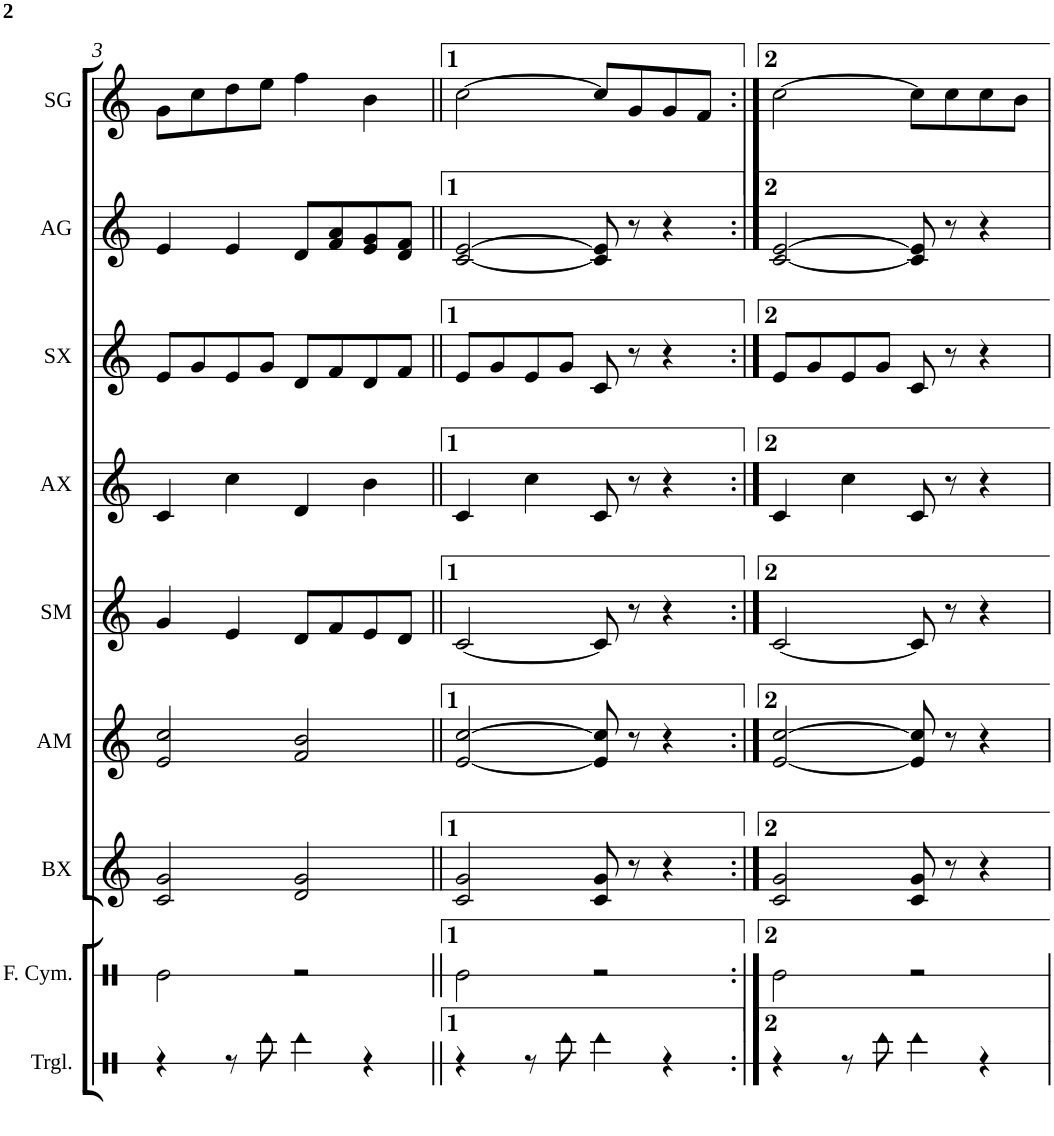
**kern	**kern	**kern	**kern	**kern	**kern	**kern	**kern	**kern
*part9	*part8	*part7	*part6	*part5	*part4	*part3	*part2	*part1
*staff9	*staff8	*staff7	*staff6	*staff5	*staff4	*staff3	*staff2	*staff1
*I"Triangle	*I"Finger Cymbals	*I"Bass Xylophone	*I"Alto Metallophone	*I"Soprano Metallophone	*I"Alto Xylophone	*I"Soprano Xylophone	*I"Alto Glockenspiel	*I"Soprano Glockenspiel
*I'Trgl.	*I'F. Cym.	*I'BX	*I'AM	*I'SM	*I'AX	*I'SX	*I'AG	*I'SG
!!LO:PB:g=z
*clefX	*clefX	*clefG2	*clefG2	*clefG2	*clefG2	*clefG2	*clefG2	*clefG2
*	*	*Trd7c12	*	*Trd-7c-12	*	*Trd-7c-12	*Trd-7c-12	*Trd-14c-24
*k[]	*k[]	*k[]	*k[]	*k[]	*k[]	*k[]	*k[]	*k[]
*M4/4	*M4/4	*M4/4	*M4/4	*M4/4	*M4/4	*M4/4	*M4/4	*M4/4
=3	=3	=3	=3	=3	=3	=3	=3	=3
4r	2Re\	2c/ 2g/	2e/ 2cc/	4g/	4c/	8e/L	4e/	8g\L
.	.	.	.	.	.	8g/	.	8cc\
8r	.	.	.	4e/	4cc\	8e/	4e/	8dd\
!LO:N:head=solid	!	!	!	!	!	!	!	!
8Rcc\	.	.	.	.	.	8g/J	.	8ee\J
!LO:N:head=solid	!	!	!	!	!	!	!	!
4Rcc\	2r	2d/ 2g/	2f/ 2b/	8d/L	4d/	8d/L	8d/L	4ff\
.	.	.	.	8f/	.	8f/	8f/ 8a/	.
4r	.	.	.	8e/	4b\	8d/	8e/ 8g/	4b\
.	.	.	.	8d/J	.	8f/J	8d/ 8f/J	.
=4||	=4||	=4||	=4||	=4||	=4||	=4||	=4||	=4||
4r	2Re\	2c/ 2g/	[2e/ [2cc/	[2c/	4c/	8e/L	[2c/ [2e/	[2cc\
.	.	.	.	.	.	8g/	.	.
8r	.	.	.	.	4cc\	8e/	.	.
!LO:N:head=solid	!	!	!	!	!	!	!	!
8Rcc\	.	.	.	.	.	8g/J	.	.
!LO:N:head=solid	!	!	!	!	!	!	!	!
4Rcc\	2r	8c/ 8g/	8e/] 8cc/]	8c/]	8c/	8c/	8c/] 8e/]	8cc/L]
.	.	8r	8r	8r	8r	8r	8r	8g/
4r	.	4r	4r	4r	4r	4r	4r	8g/
.	.	.	.	.	.	.	.	8f/J
=5:|!	=5:|!	=5:|!	=5:|!	=5:|!	=5:|!	=5:|!	=5:|!	=5:|!
4r	2Re\	2c/ 2g/	[2e/ [2cc/	[2c/	4c/	8e/L	[2c/ [2e/	[2cc\
.	.	.	.	.	.	8g/	.	.
8r	.	.	.	.	4cc\	8e/	.	.
!LO:N:head=solid	!	!	!	!	!	!	!	!
8Rcc\	.	.	.	.	.	8g/J	.	.
!LO:N:head=solid	!	!	!	!	!	!	!	!
4Rcc\	2r	8c/ 8g/	8e/] 8cc/]	8c/]	8c/	8c/	8c/] 8e/]	8cc\L]
.	.	8r	8r	8r	8r	8r	8r	8cc\
4r	.	4r	4r	4r	4r	4r	4r	8cc\
.	.	.	.	.	.	.	.	8b\J
=	=	=	=	=	=	=	=	=
*-	*-	*-	*-	*-	*-	*-	*-	*-
